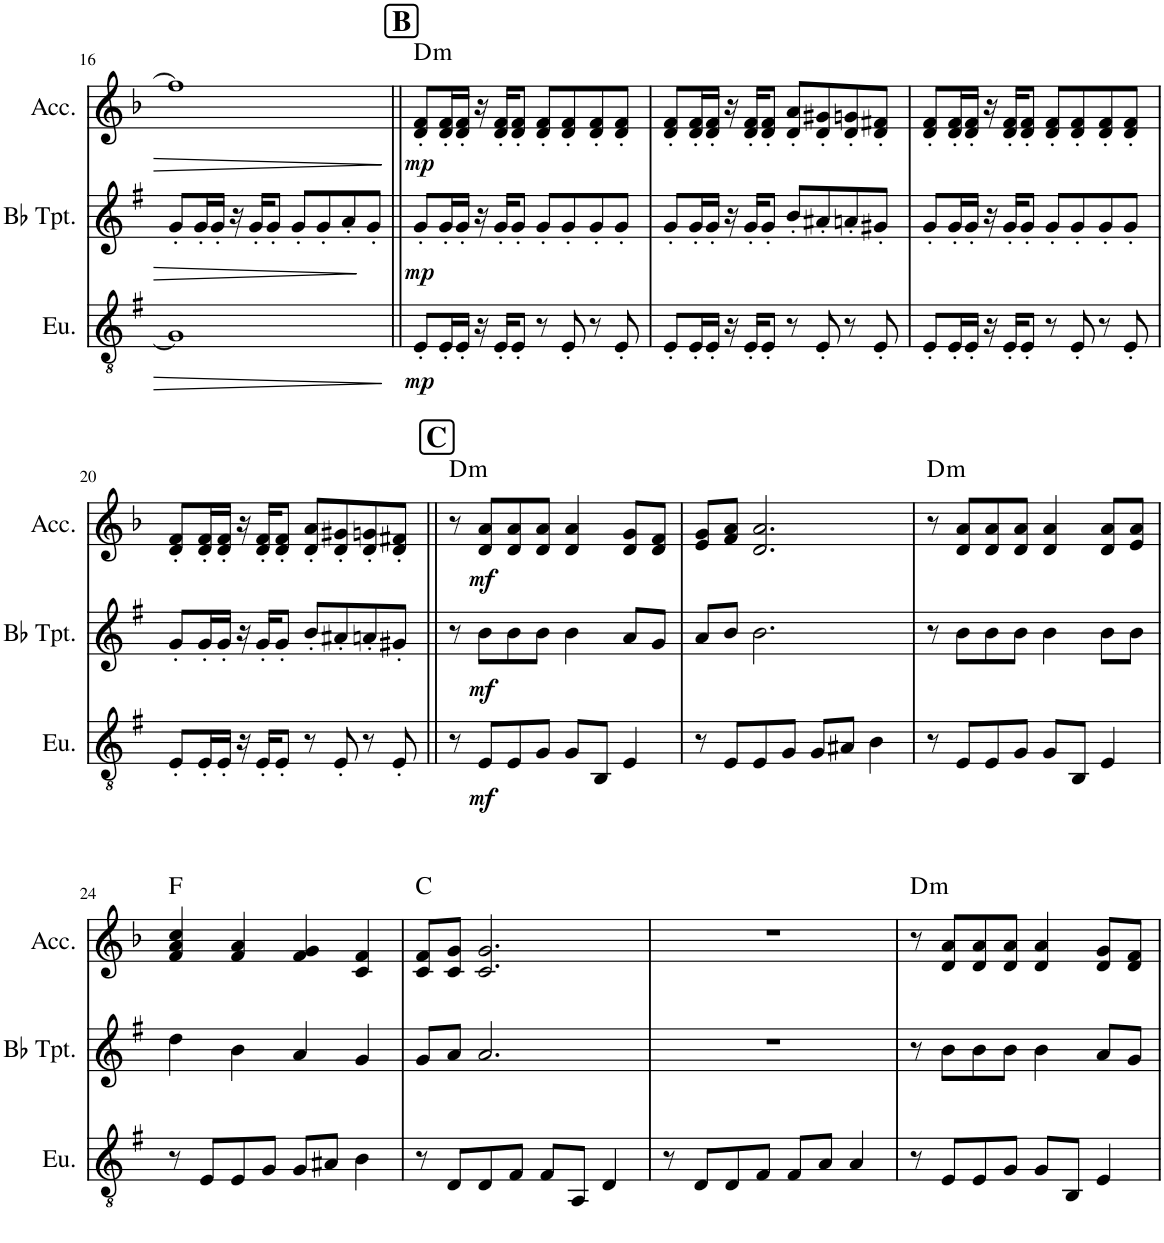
**kern	**dynam	**kern	**dynam	**kern	**dynam	**harte
*part3	*part3	*part2	*part2	*part1	*part1	*part1
*staff3	*staff3	*staff2	*staff2	*staff1	*staff1	*
*I"Euphonium	*	*I"Bb Trumpet	*	*I"Accordion	*	*
*I'Eu.	*	*I'Bb Tpt.	*	*I'Acc.	*	*
!!LO:PB:g=z
*clefGv2	*	*clefG2	*	*clefG2	*	*
*Trd1c2	*	*Trd1c2	*	*	*	*
*k[f#]	*	*k[f#]	*	*k[b-]	*	*
*M2/2	*	*M2/2	*	*M2/2	*	*
*met(c|)	*	*met(c|)	*	*met(c|)	*	*
=16	=16	=16	=16	=16	=16	=16
1G]	.	8g'/L	.	1ff]	.	.
.	.	16g'/L	.	.	.	.
.	.	16g'/JJ	.	.	.	.
.	.	16r	.	.	.	.
.	.	16g'/KL	.	.	.	.
.	.	8g'/J	.	.	.	.
.	.	8g'/L	.	.	.	.
.	.	8g'/	.	.	.	.
.	.	8a'/	.	.	.	.
.	.	8g'/J	.	.	.	.
!!LO:REH:place=s1:a:B:cj:fs=14:t=B
=17||	=17||	=17||	=17||	=17||	=17||	=17||
!	!LO:DY:b	!	!LO:DY:b	!	!LO:DY:b	!LO:H:kt=m
8E'/L	mp	8g'/L	mp	8d/' 8f/'L	mp	D:min
16E'/L	.	16g'/L	.	16d/' 16f/'L	.	.
16E'/JJ	.	16g'/JJ	.	16d/' 16f/'JJ	.	.
16r	.	16r	.	16r	.	.
16E'/KL	.	16g'/KL	.	16d/' 16f/'KL	.	.
8E'/J	.	8g'/J	.	8d/' 8f/'J	.	.
8r	.	8g'/L	.	8d/' 8f/'L	.	.
8E'/	.	8g'/	.	8d/' 8f/'	.	.
8r	.	8g'/	.	8d/' 8f/'	.	.
8E'/	.	8g'/J	.	8d/' 8f/'J	.	.
=18	=18	=18	=18	=18	=18	=18
8E'/L	.	8g'/L	.	8d/' 8f/'L	.	.
16E'/L	.	16g'/L	.	16d/' 16f/'L	.	.
16E'/JJ	.	16g'/JJ	.	16d/' 16f/'JJ	.	.
16r	.	16r	.	16r	.	.
16E'/KL	.	16g'/KL	.	16d/' 16f/'KL	.	.
8E'/J	.	8g'/J	.	8d/' 8f/'J	.	.
8r	.	8b'/L	.	8d/' 8a/'L	.	.
8E'/	.	8a#X'/	.	8d/' 8g#X/'	.	.
8r	.	8an'/	.	8d/' 8gn/'	.	.
8E'/	.	8g#X'/J	.	8d/' 8f#X/'J	.	.
=19	=19	=19	=19	=19	=19	=19
8E'/L	.	8g'/L	.	8d/' 8f/'L	.	.
16E'/L	.	16g'/L	.	16d/' 16f/'L	.	.
16E'/JJ	.	16g'/JJ	.	16d/' 16f/'JJ	.	.
16r	.	16r	.	16r	.	.
16E'/KL	.	16g'/KL	.	16d/' 16f/'KL	.	.
8E'/J	.	8g'/J	.	8d/' 8f/'J	.	.
8r	.	8g'/L	.	8d/' 8f/'L	.	.
8E'/	.	8g'/	.	8d/' 8f/'	.	.
8r	.	8g'/	.	8d/' 8f/'	.	.
8E'/	.	8g'/J	.	8d/' 8f/'J	.	.
!!LO:LB:g=z
=20	=20	=20	=20	=20	=20	=20
8E'/L	.	8g'/L	.	8d/' 8f/'L	.	.
16E'/L	.	16g'/L	.	16d/' 16f/'L	.	.
16E'/JJ	.	16g'/JJ	.	16d/' 16f/'JJ	.	.
16r	.	16r	.	16r	.	.
16E'/KL	.	16g'/KL	.	16d/' 16f/'KL	.	.
8E'/J	.	8g'/J	.	8d/' 8f/'J	.	.
8r	.	8b'/L	.	8d/' 8a/'L	.	.
8E'/	.	8a#X'/	.	8d/' 8g#X/'	.	.
8r	.	8an'/	.	8d/' 8gn/'	.	.
8E'/	.	8g#X'/J	.	8d/' 8f#X/'J	.	.
!!LO:REH:place=s1:a:B:cj:fs=14:t=C
=21||	=21||	=21||	=21||	=21||	=21||	=21||
!	!	!	!	!	!	!LO:H:kt=m
8r	.	8r	.	8r	.	D:min
!	!LO:DY:b	!	!LO:DY:b	!	!LO:DY:b	!
8E/L	mf	8b\L	mf	8d/ 8a/L	mf	.
8E/	.	8b\	.	8d/ 8a/	.	.
8G/J	.	8b\J	.	8d/ 8a/J	.	.
8G/L	.	4b\	.	4d/ 4a/	.	.
8BB/J	.	.	.	.	.	.
4E/	.	8a/L	.	8d/ 8g/L	.	.
.	.	8g/J	.	8d/ 8f/J	.	.
=22	=22	=22	=22	=22	=22	=22
8r	.	8a/L	.	8e/ 8g/L	.	.
8E/L	.	8b/J	.	8f/ 8a/J	.	.
8E/	.	2.b\	.	2.d/ 2.a/	.	.
8G/J	.	.	.	.	.	.
8G/L	.	.	.	.	.	.
8A#X/J	.	.	.	.	.	.
4B\	.	.	.	.	.	.
=23	=23	=23	=23	=23	=23	=23
!	!	!	!	!	!	!LO:H:kt=m
8r	.	8r	.	8r	.	D:min
8E/L	.	8b\L	.	8d/ 8a/L	.	.
8E/	.	8b\	.	8d/ 8a/	.	.
8G/J	.	8b\J	.	8d/ 8a/J	.	.
8G/L	.	4b\	.	4d/ 4a/	.	.
8BB/J	.	.	.	.	.	.
4E/	.	8b\L	.	8d/ 8a/L	.	.
.	.	8b\J	.	8e/ 8a/J	.	.
!!LO:LB:g=z
=24	=24	=24	=24	=24	=24	=24
8r	.	4dd\	.	4f/ 4a/ 4cc/	.	F:maj
8E/L	.	.	.	.	.	.
8E/	.	4b\	.	4f/ 4a/	.	.
8G/J	.	.	.	.	.	.
8G/L	.	4a/	.	4f/ 4g/	.	.
8A#X/J	.	.	.	.	.	.
4B\	.	4g/	.	4c/ 4f/	.	.
=25	=25	=25	=25	=25	=25	=25
8r	.	8g/L	.	8c/ 8f/L	.	C:maj
8D/L	.	8a/J	.	8c/ 8g/J	.	.
8D/	.	2.a/	.	2.c/ 2.g/	.	.
8F#/J	.	.	.	.	.	.
8F#/L	.	.	.	.	.	.
8AA/J	.	.	.	.	.	.
4D/	.	.	.	.	.	.
=26	=26	=26	=26	=26	=26	=26
8r	.	1r	.	1r	.	.
8D/L	.	.	.	.	.	.
8D/	.	.	.	.	.	.
8F#/J	.	.	.	.	.	.
8F#/L	.	.	.	.	.	.
8A/J	.	.	.	.	.	.
4A/	.	.	.	.	.	.
=27	=27	=27	=27	=27	=27	=27
!	!	!	!	!	!	!LO:H:kt=m
8r	.	8r	.	8r	.	D:min
8E/L	.	8b\L	.	8d/ 8a/L	.	.
8E/	.	8b\	.	8d/ 8a/	.	.
8G/J	.	8b\J	.	8d/ 8a/J	.	.
8G/L	.	4b\	.	4d/ 4a/	.	.
8BB/J	.	.	.	.	.	.
4E/	.	8a/L	.	8d/ 8g/L	.	.
.	.	8g/J	.	8d/ 8f/J	.	.
=	=	=	=	=	=	=
*-	*-	*-	*-	*-	*-	*-
